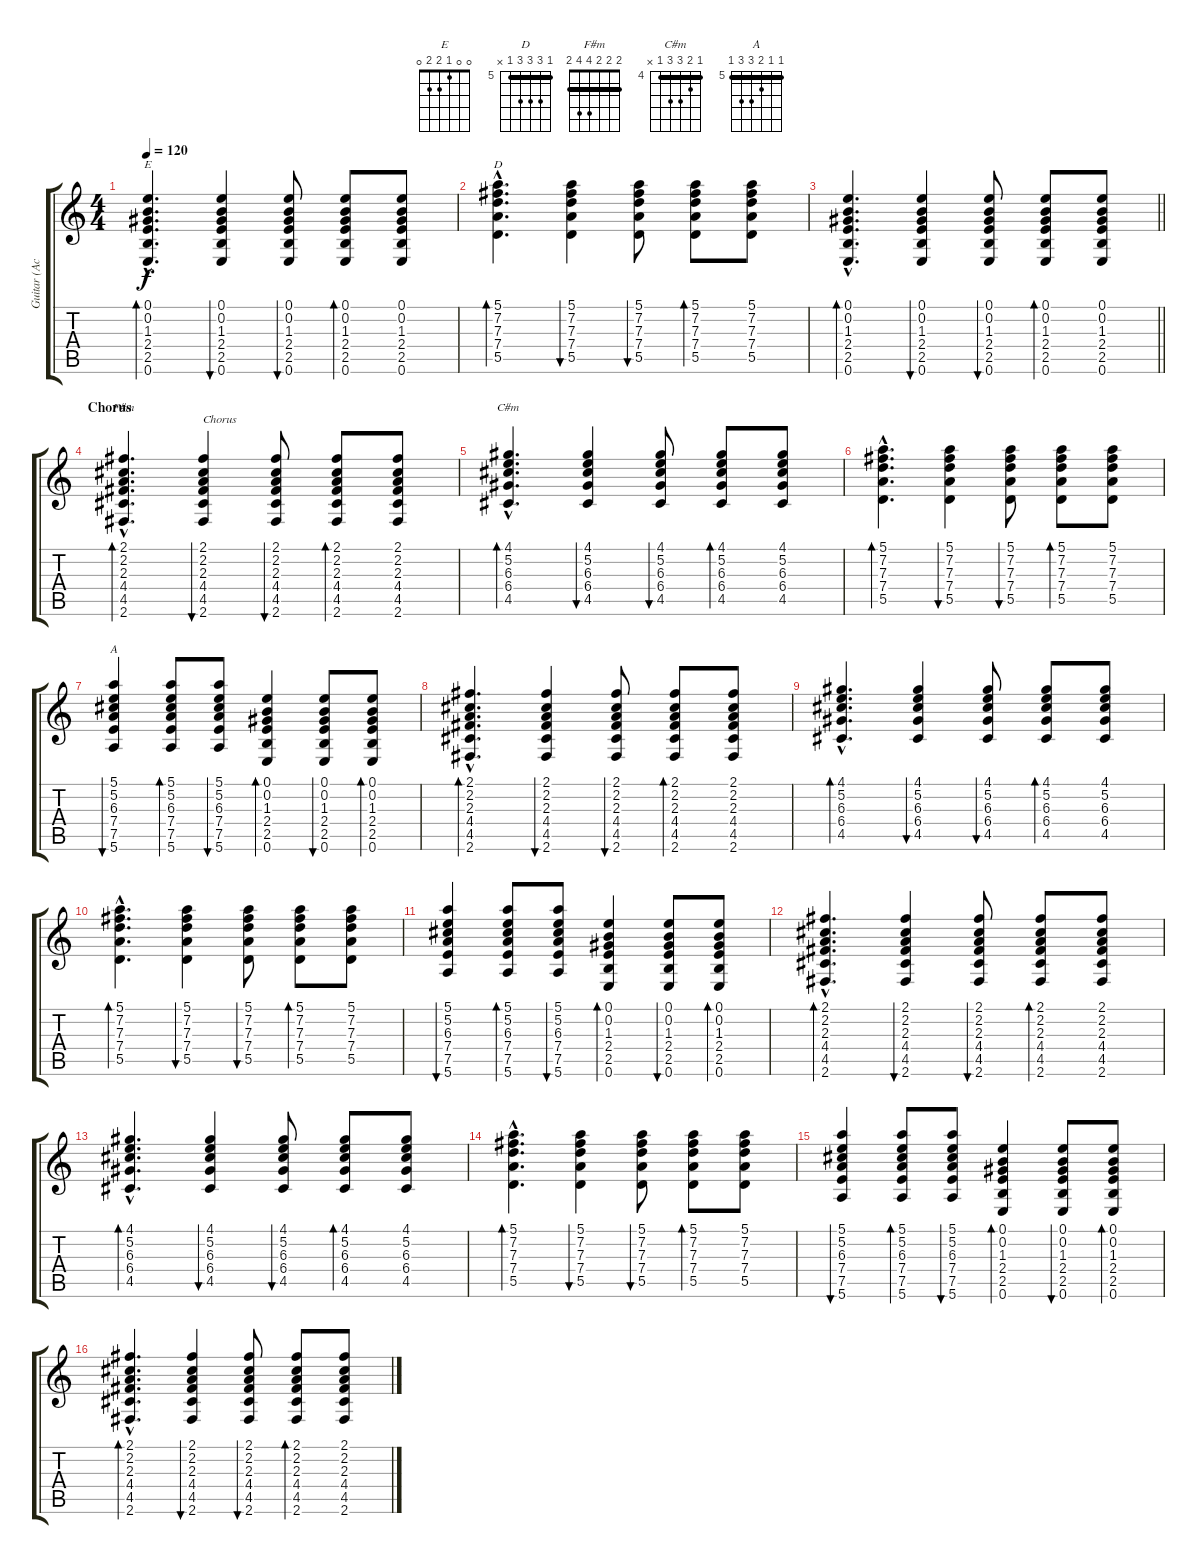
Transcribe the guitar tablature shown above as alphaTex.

\track ("Guitar (Acoustic)" "Guitar (Ac") {instrument acousticguitarnylon}
\staff {score tabs}
\tuning (E4 B3 G3 D3 A2 E2) {hide}
\chord ("E" 0 0 1 2 2 0)
\chord ("D" 5 7 7 7 5 x) {firstfret 5 barre 5}
\chord ("F#m" 2 2 2 4 4 2) {barre 2}
\chord ("C#m" 4 5 6 6 4 x) {firstfret 4 barre 4}
\chord ("A" 5 5 6 7 7 5) {firstfret 5 barre 5}
\ts (4 4)
\tempo 120
\clef g2
\ks c
(0.1{hac} 0.2{hac} 1.3{hac} 2.4{hac} 2.5{hac} 0.6{hac}).4{d bd 60 ch "E" dy f} (0.1 0.2 1.3 2.4 2.5 0.6).4{bu 60} (0.1 0.2 1.3 2.4 2.5 0.6).8{bu 60} (0.1 0.2 1.3 2.4 2.5 0.6).8{bd 60} (0.1 0.2 1.3 2.4 2.5 0.6).8 |
(5.1{hac} 7.2{hac} 7.3{hac} 7.4{hac} 5.5{hac}).4{d bd 60 ch "D"} (5.1 7.2 7.3 7.4 5.5).4{bu 60} (5.1 7.2 7.3 7.4 5.5).8{bu 60} (5.1 7.2 7.3 7.4 5.5).8{bd 60} (5.1 7.2 7.3 7.4 5.5).8 |
\barLineRight lightlight
(0.1{hac} 0.2{hac} 1.3{hac} 2.4{hac} 2.5{hac} 0.6{hac}).4{d bd 60} (0.1 0.2 1.3 2.4 2.5 0.6).4{bu 60} (0.1 0.2 1.3 2.4 2.5 0.6).8{bu 60} (0.1 0.2 1.3 2.4 2.5 0.6).8{bd 60} (0.1 0.2 1.3 2.4 2.5 0.6).8 |
\section ("" "Chorus")
(2.1{hac} 2.2{hac} 2.3{hac} 4.4{hac} 4.5{hac} 2.6{hac}).4{d bd 60 ch "F#m"} (2.1 2.2 2.3 4.4 4.5 2.6).4{bu 60 txt "Chorus"} (2.1 2.2 2.3 4.4 4.5 2.6).8{bu 60} (2.1 2.2 2.3 4.4 4.5 2.6).8{bd 60} (2.1 2.2 2.3 4.4 4.5 2.6).8 |
(4.1{hac} 5.2{hac} 6.3{hac} 6.4{hac} 4.5{hac}).4{d bd 60 ch "C#m"} (4.1 5.2 6.3 6.4 4.5).4{bu 60} (4.1 5.2 6.3 6.4 4.5).8{bu 60} (4.1 5.2 6.3 6.4 4.5).8{bd 60} (4.1 5.2 6.3 6.4 4.5).8 |
(5.1{hac} 7.2{hac} 7.3{hac} 7.4{hac} 5.5{hac}).4{d bd 60} (5.1 7.2 7.3 7.4 5.5).4{bu 60} (5.1 7.2 7.3 7.4 5.5).8{bu 60} (5.1 7.2 7.3 7.4 5.5).8{bd 60} (5.1 7.2 7.3 7.4 5.5).8 |
(5.1 5.2 6.3 7.4 7.5 5.6).4{bu 60 ch "A"} (5.1 5.2 6.3 7.4 7.5 5.6).8{bd 60} (5.1 5.2 6.3 7.4 7.5 5.6).8{bu 60} (0.1 0.2 1.3 2.4 2.5 0.6).4{bd 60} (0.1 0.2 1.3 2.4 2.5 0.6).8{bu 60} (0.1 0.2 1.3 2.4 2.5 0.6).8{bd 60} |
(2.1{hac} 2.2{hac} 2.3{hac} 4.4{hac} 4.5{hac} 2.6{hac}).4{d bd 60} (2.1 2.2 2.3 4.4 4.5 2.6).4{bu 60} (2.1 2.2 2.3 4.4 4.5 2.6).8{bu 60} (2.1 2.2 2.3 4.4 4.5 2.6).8{bd 60} (2.1 2.2 2.3 4.4 4.5 2.6).8 |
(4.1{hac} 5.2{hac} 6.3{hac} 6.4{hac} 4.5{hac}).4{d bd 60} (4.1 5.2 6.3 6.4 4.5).4{bu 60} (4.1 5.2 6.3 6.4 4.5).8{bu 60} (4.1 5.2 6.3 6.4 4.5).8{bd 60} (4.1 5.2 6.3 6.4 4.5).8 |
(5.1{hac} 7.2{hac} 7.3{hac} 7.4{hac} 5.5{hac}).4{d bd 60} (5.1 7.2 7.3 7.4 5.5).4{bu 60} (5.1 7.2 7.3 7.4 5.5).8{bu 60} (5.1 7.2 7.3 7.4 5.5).8{bd 60} (5.1 7.2 7.3 7.4 5.5).8 |
(5.1 5.2 6.3 7.4 7.5 5.6).4{bu 60} (5.1 5.2 6.3 7.4 7.5 5.6).8{bd 60} (5.1 5.2 6.3 7.4 7.5 5.6).8{bu 60} (0.1 0.2 1.3 2.4 2.5 0.6).4{bd 60} (0.1 0.2 1.3 2.4 2.5 0.6).8{bu 60} (0.1 0.2 1.3 2.4 2.5 0.6).8{bd 60} |
(2.1{hac} 2.2{hac} 2.3{hac} 4.4{hac} 4.5{hac} 2.6{hac}).4{d bd 60} (2.1 2.2 2.3 4.4 4.5 2.6).4{bu 60} (2.1 2.2 2.3 4.4 4.5 2.6).8{bu 60} (2.1 2.2 2.3 4.4 4.5 2.6).8{bd 60} (2.1 2.2 2.3 4.4 4.5 2.6).8 |
(4.1{hac} 5.2{hac} 6.3{hac} 6.4{hac} 4.5{hac}).4{d bd 60} (4.1 5.2 6.3 6.4 4.5).4{bu 60} (4.1 5.2 6.3 6.4 4.5).8{bu 60} (4.1 5.2 6.3 6.4 4.5).8{bd 60} (4.1 5.2 6.3 6.4 4.5).8 |
(5.1{hac} 7.2{hac} 7.3{hac} 7.4{hac} 5.5{hac}).4{d bd 60} (5.1 7.2 7.3 7.4 5.5).4{bu 60} (5.1 7.2 7.3 7.4 5.5).8{bu 60} (5.1 7.2 7.3 7.4 5.5).8{bd 60} (5.1 7.2 7.3 7.4 5.5).8 |
(5.1 5.2 6.3 7.4 7.5 5.6).4{bu 60} (5.1 5.2 6.3 7.4 7.5 5.6).8{bd 60} (5.1 5.2 6.3 7.4 7.5 5.6).8{bu 60} (0.1 0.2 1.3 2.4 2.5 0.6).4{bd 60} (0.1 0.2 1.3 2.4 2.5 0.6).8{bu 60} (0.1 0.2 1.3 2.4 2.5 0.6).8{bd 60} |
(2.1{hac} 2.2{hac} 2.3{hac} 4.4{hac} 4.5{hac} 2.6{hac}).4{d bd 60} (2.1 2.2 2.3 4.4 4.5 2.6).4{bu 60} (2.1 2.2 2.3 4.4 4.5 2.6).8{bu 60} (2.1 2.2 2.3 4.4 4.5 2.6).8{bd 60} (2.1 2.2 2.3 4.4 4.5 2.6).8
